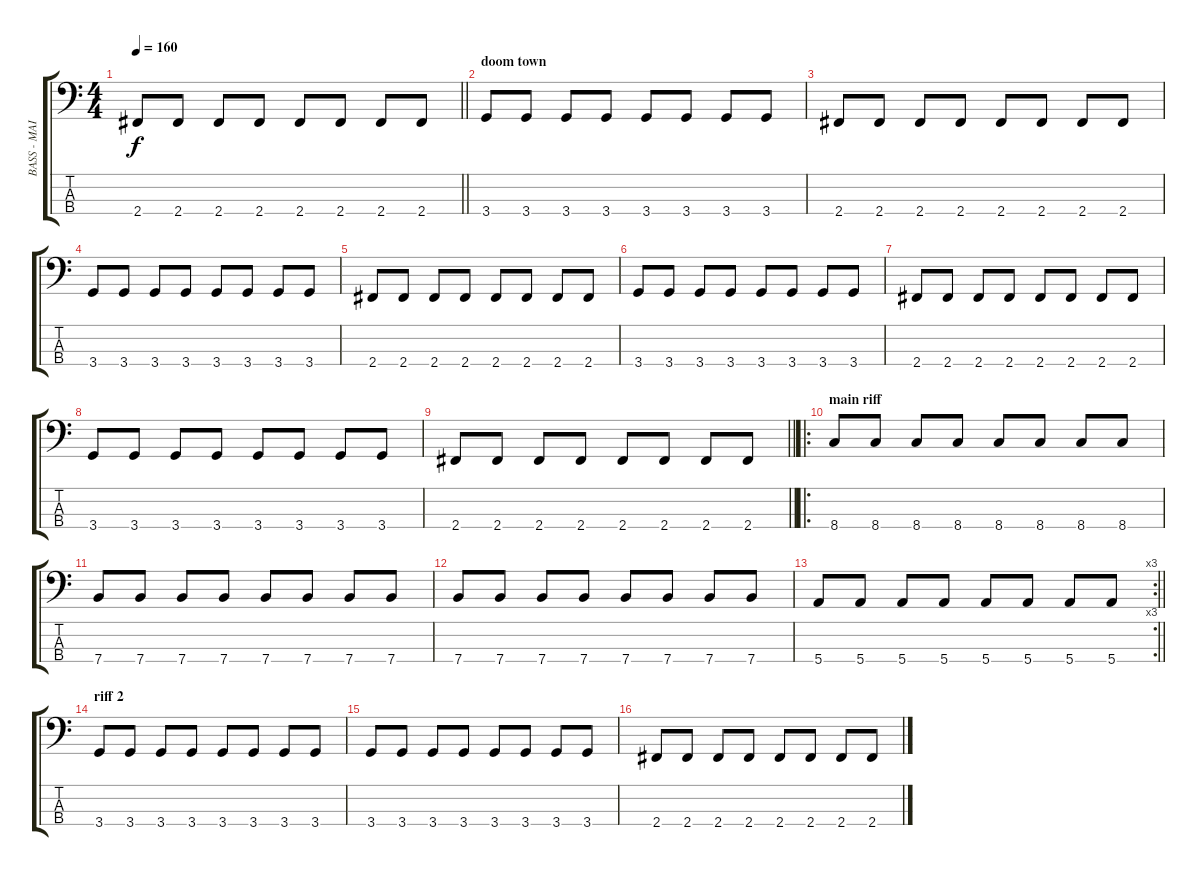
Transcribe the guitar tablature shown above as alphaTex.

\track ("BASS - MAIN" "BASS - MAI") {instrument electricbassfinger}
\staff {score tabs}
\tuning (G2 D2 A1 E1) {hide}
\ts (4 4)
\tempo 160
\clef f4
\barLineRight lightlight
\ks c
2.4.8{dy f} 2.4.8 2.4.8 2.4.8 2.4.8 2.4.8 2.4.8 2.4.8 |
\section ("" "doom town")
3.4.8 3.4.8 3.4.8 3.4.8 3.4.8 3.4.8 3.4.8 3.4.8 |
2.4.8 2.4.8 2.4.8 2.4.8 2.4.8 2.4.8 2.4.8 2.4.8 |
3.4.8 3.4.8 3.4.8 3.4.8 3.4.8 3.4.8 3.4.8 3.4.8 |
2.4.8 2.4.8 2.4.8 2.4.8 2.4.8 2.4.8 2.4.8 2.4.8 |
3.4.8 3.4.8 3.4.8 3.4.8 3.4.8 3.4.8 3.4.8 3.4.8 |
2.4.8 2.4.8 2.4.8 2.4.8 2.4.8 2.4.8 2.4.8 2.4.8 |
3.4.8 3.4.8 3.4.8 3.4.8 3.4.8 3.4.8 3.4.8 3.4.8 |
\barLineRight lightlight
2.4.8 2.4.8 2.4.8 2.4.8 2.4.8 2.4.8 2.4.8 2.4.8 |
\ro
\section ("" "main riff")
8.4.8 8.4.8 8.4.8 8.4.8 8.4.8 8.4.8 8.4.8 8.4.8 |
7.4.8 7.4.8 7.4.8 7.4.8 7.4.8 7.4.8 7.4.8 7.4.8 |
7.4.8 7.4.8 7.4.8 7.4.8 7.4.8 7.4.8 7.4.8 7.4.8 |
\rc 3
\barLineRight lightlight
5.4.8 5.4.8 5.4.8 5.4.8 5.4.8 5.4.8 5.4.8 5.4.8 |
\section ("" "riff 2")
3.4.8 3.4.8 3.4.8 3.4.8 3.4.8 3.4.8 3.4.8 3.4.8 |
3.4.8 3.4.8 3.4.8 3.4.8 3.4.8 3.4.8 3.4.8 3.4.8 |
2.4.8 2.4.8 2.4.8 2.4.8 2.4.8 2.4.8 2.4.8 2.4.8
